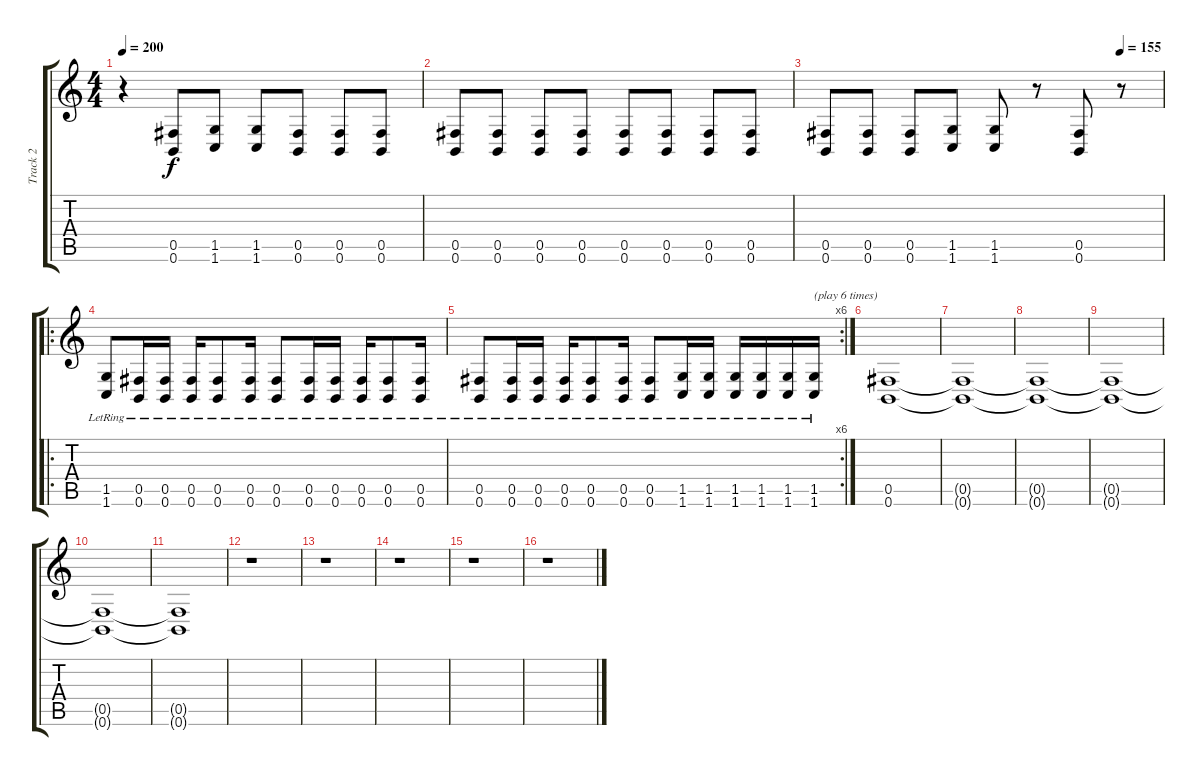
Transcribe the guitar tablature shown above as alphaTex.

\track ("Track 2" "Track 2") {instrument overdrivenguitar}
\staff {score tabs}
\tuning (Db4 Ab3 E3 B2 Gb2 B1) {hide}
\ts (4 4)
\tempo 200
\clef g2
\ks c
r.4{dy f} (0.5 0.6).8 (1.5 1.6).8 (1.5 1.6).8 (0.5 0.6).8 (0.5 0.6).8 (0.5 0.6).8 |
(0.5 0.6).8 (0.5 0.6).8 (0.5 0.6).8 (0.5 0.6).8 (0.5 0.6).8 (0.5 0.6).8 (0.5 0.6).8 (0.5 0.6).8 |
\tempo (155 0.875)
(0.5 0.6).8 (0.5 0.6).8 (0.5 0.6).8 (1.5 1.6).8 (1.5 1.6).8 r.8 (0.5 0.6).8 r.8 |
\ro
(1.5{lr} 1.6{lr}).8 (0.5{lr} 0.6{lr}).16 (0.5{lr} 0.6{lr}).16 (0.5{lr} 0.6{lr}).16 (0.5{lr} 0.6{lr}).8 (0.5{lr} 0.6{lr}).16 (0.5{lr} 0.6{lr}).8 (0.5{lr} 0.6{lr}).16 (0.5{lr} 0.6{lr}).16 (0.5{lr} 0.6{lr}).16 (0.5{lr} 0.6{lr}).8 (0.5{lr} 0.6{lr}).16 |
\rc 6
(0.5{lr} 0.6{lr}).8 (0.5{lr} 0.6{lr}).16 (0.5{lr} 0.6{lr}).16 (0.5{lr} 0.6{lr}).16 (0.5{lr} 0.6{lr}).8 (0.5{lr} 0.6{lr}).16 (0.5{lr} 0.6{lr}).8 (1.5{lr} 1.6{lr}).16 (1.5{lr} 1.6{lr}).16 (1.5{lr} 1.6{lr}).16 (1.5{lr} 1.6{lr}).16 (1.5{lr} 1.6{lr}).16 (1.5{lr} 1.6{lr}).16{txt "(play 6 times)"} |
(0.5 0.6).1 |
(0.5{t} 0.6{t}).1{volume 0} |
(0.5{t} 0.6{t}).1 |
(0.5{t} 0.6{t}).1 |
(0.5{t} 0.6{t}).1 |
(0.5{t} 0.6{t}).1 |
r.1 |
r.1 |
r.1 |
r.1 |
r.1
